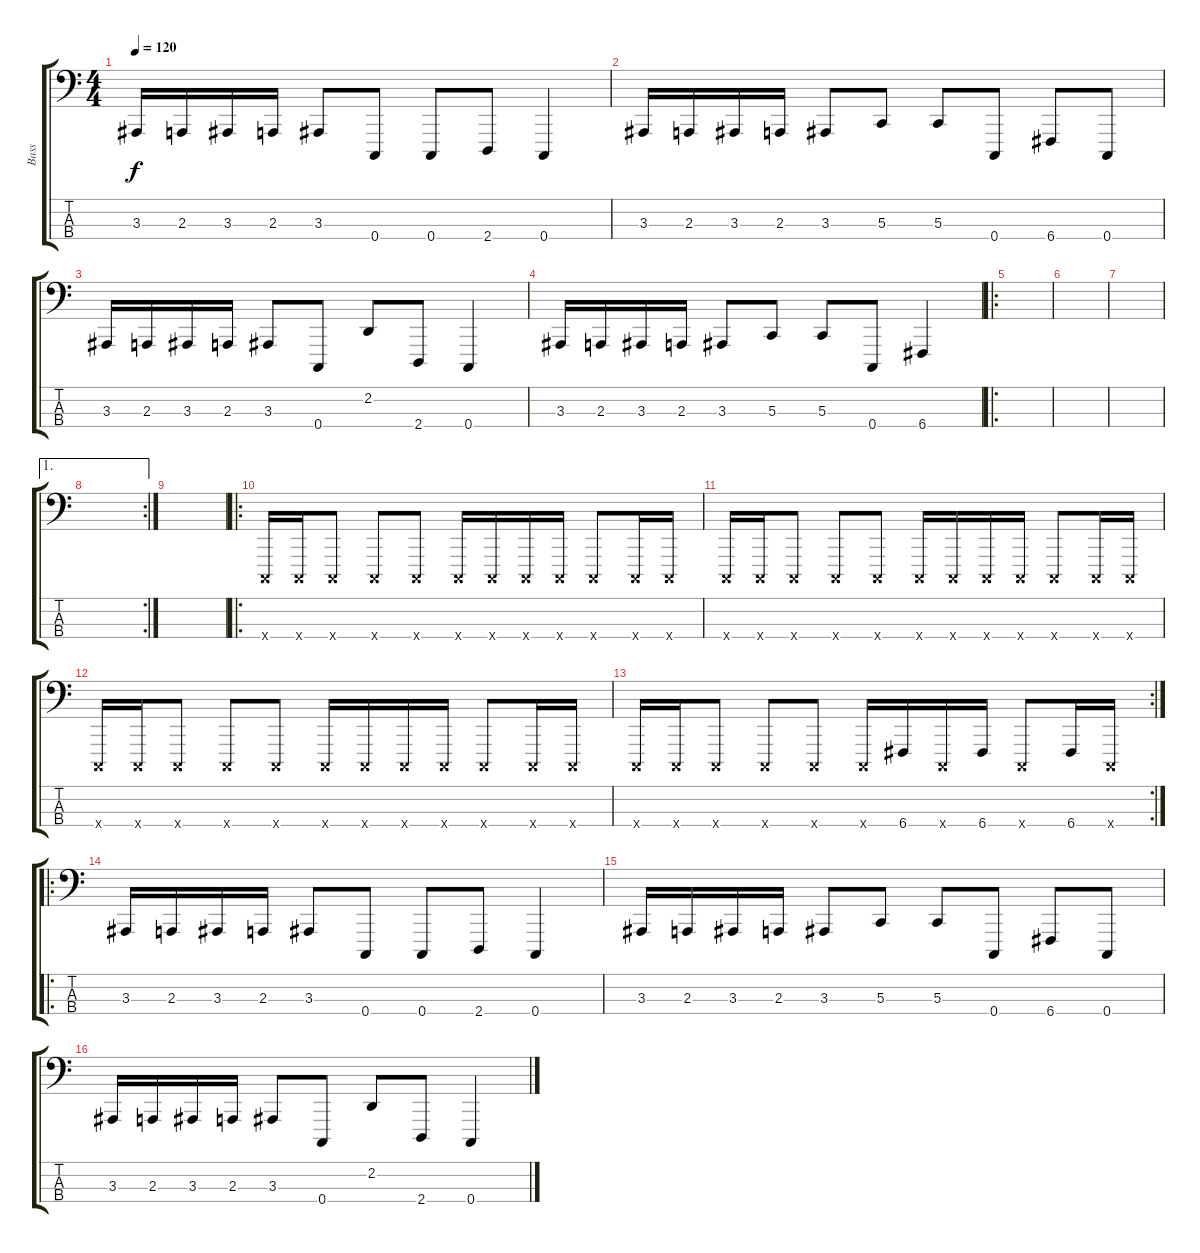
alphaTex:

\track ("Bass" "Bass") {instrument lead8bassandlead}
\staff {score tabs}
\tuning (F2 C2 G1 C1) {hide}
\ts (4 4)
\tempo 120
\clef f4
\ks c
3.3.16{dy f instrument lead8bassandlead} 2.3.16 3.3.16 2.3.16 3.3.8 0.4.8 0.4.8 2.4.8 0.4.4 |
3.3.16 2.3.16 3.3.16 2.3.16 3.3.8 5.3.8 5.3.8 0.4.8 6.4.8 0.4.8 |
3.3.16 2.3.16 3.3.16 2.3.16 3.3.8 0.4.8 2.2.8 2.4.8 0.4.4 |
3.3.16 2.3.16 3.3.16 2.3.16 3.3.8 5.3.8 5.3.8 0.4.8 6.4.4 |
\ro
|
|
|
\ae 1
\rc 2
|
|
\ro
0.4{x}.16 0.4{x}.16 0.4{x}.8 0.4{x}.8 0.4{x}.8 0.4{x}.16 0.4{x}.16 0.4{x}.16 0.4{x}.16 0.4{x}.8 0.4{x}.16 0.4{x}.16 |
0.4{x}.16 0.4{x}.16 0.4{x}.8 0.4{x}.8 0.4{x}.8 0.4{x}.16 0.4{x}.16 0.4{x}.16 0.4{x}.16 0.4{x}.8 0.4{x}.16 0.4{x}.16 |
0.4{x}.16 0.4{x}.16 0.4{x}.8 0.4{x}.8 0.4{x}.8 0.4{x}.16 0.4{x}.16 0.4{x}.16 0.4{x}.16 0.4{x}.8 0.4{x}.16 0.4{x}.16 |
\rc 2
0.4{x}.16 0.4{x}.16 0.4{x}.8 0.4{x}.8 0.4{x}.8 0.4{x}.16 6.4.16 0.4{x}.16 6.4.16 0.4{x}.8 6.4.16 0.4{x}.16 |
\ro
3.3.16 2.3.16 3.3.16 2.3.16 3.3.8 0.4.8 0.4.8 2.4.8 0.4.4 |
3.3.16 2.3.16 3.3.16 2.3.16 3.3.8 5.3.8 5.3.8 0.4.8 6.4.8 0.4.8 |
3.3.16 2.3.16 3.3.16 2.3.16 3.3.8 0.4.8 2.2.8 2.4.8 0.4.4
